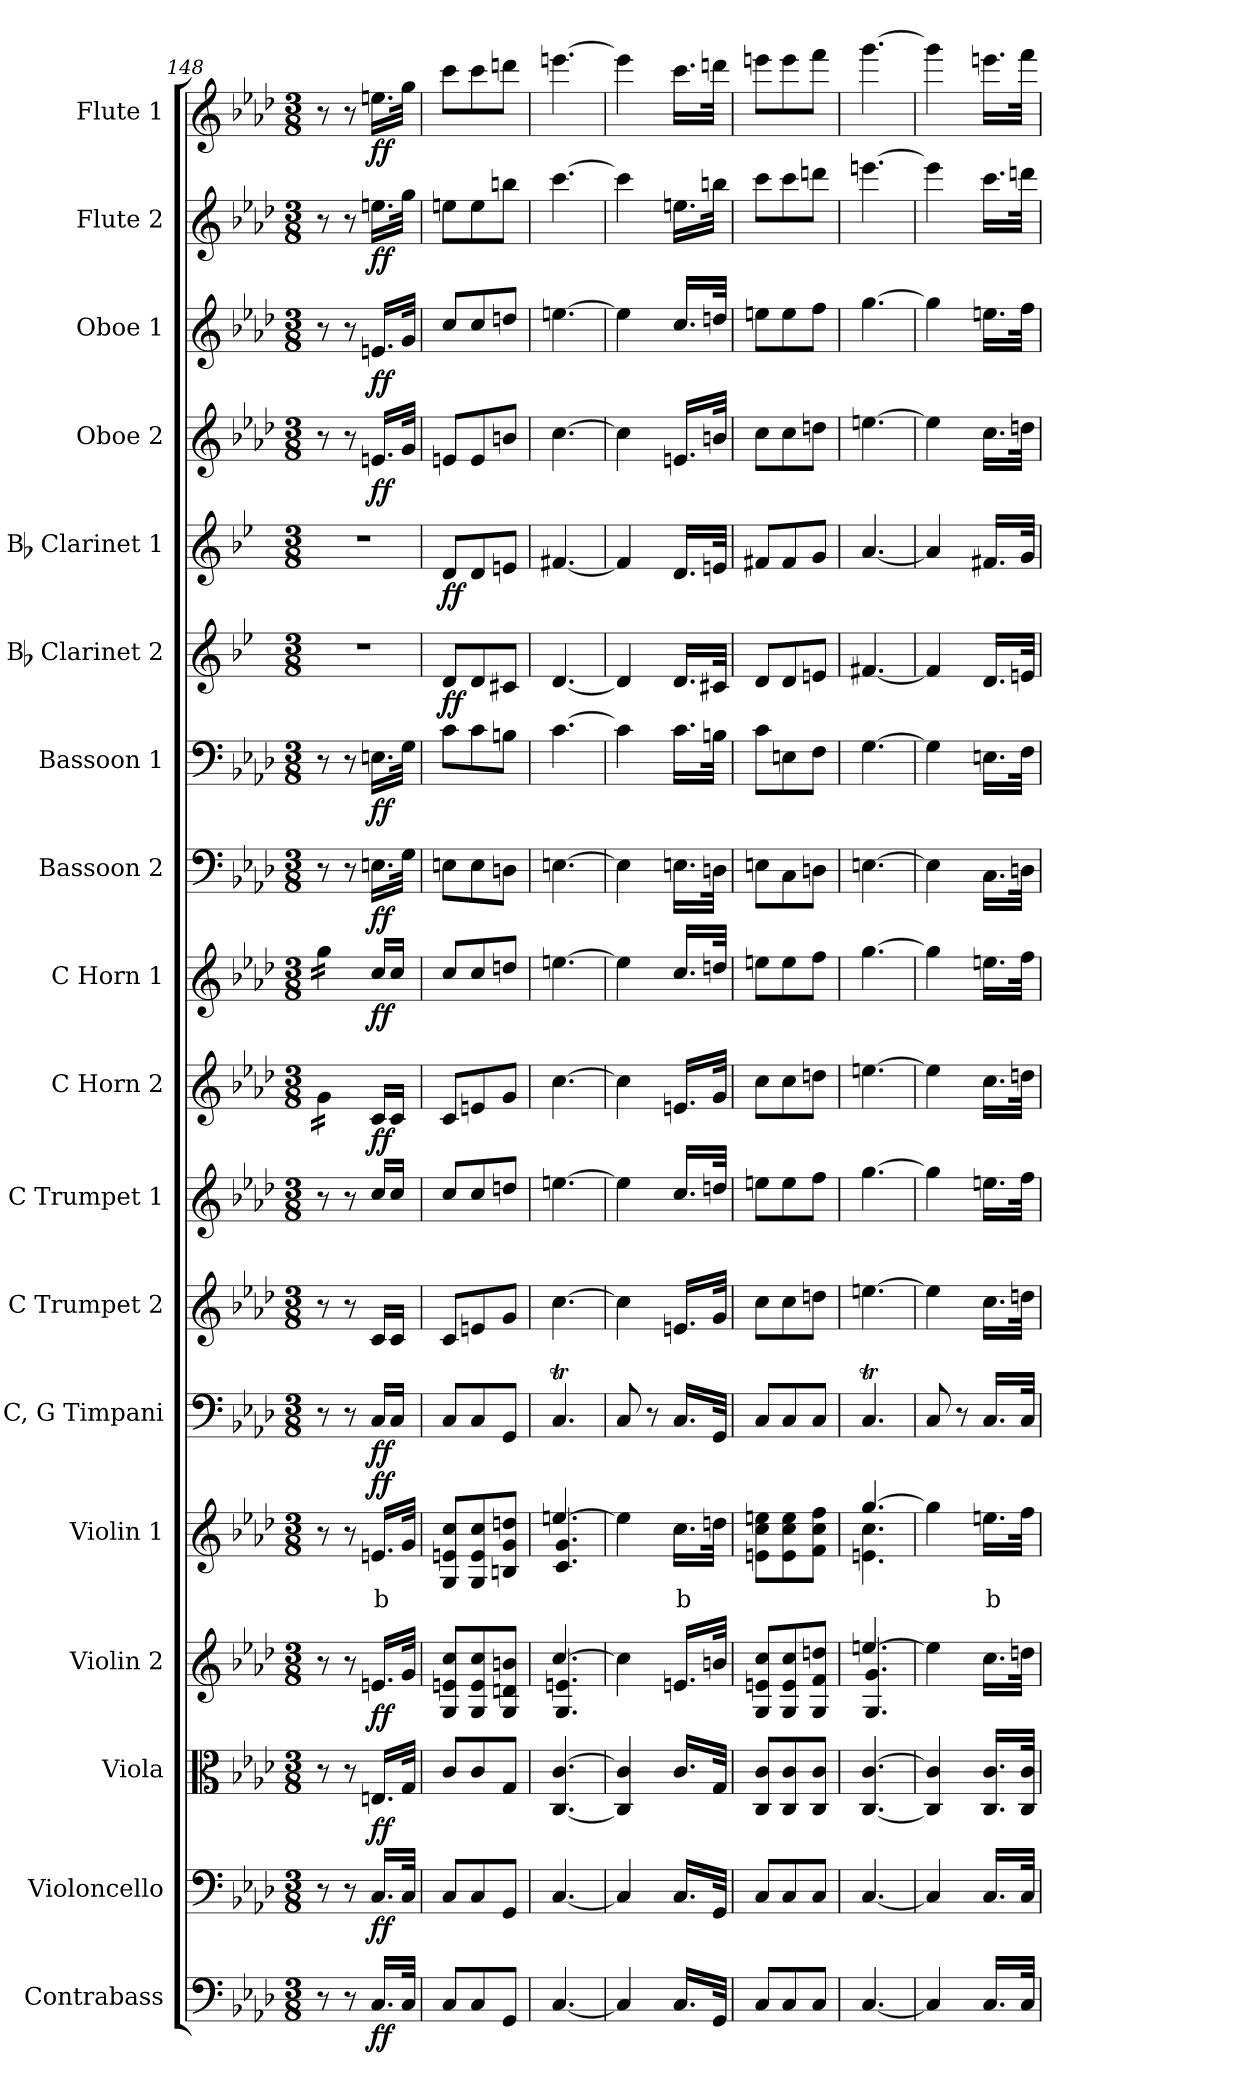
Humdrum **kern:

**kern	**dynam	**kern	**dynam	**kern	**dynam	**kern	**dynam	**kern	**text	**dynam	**kern	**dynam	**kern	**kern	**kern	**dynam	**kern	**dynam	**kern	**dynam	**kern	**dynam	**kern	**dynam	**kern	**dynam	**kern	**dynam	**kern	**dynam	**kern	**dynam	**kern	**dynam
*part18	*part18	*part17	*part17	*part16	*part16	*part15	*part15	*part14	*part14	*part14	*part13	*part13	*part12	*part11	*part10	*part10	*part9	*part9	*part8	*part8	*part7	*part7	*part6	*part6	*part5	*part5	*part4	*part4	*part3	*part3	*part2	*part2	*part1	*part1
*staff18	*staff18	*staff17	*staff17	*staff16	*staff16	*staff15	*staff15	*staff14	*staff14	*staff14	*staff13	*staff13	*staff12	*staff11	*staff10	*staff10	*staff9	*staff9	*staff8	*staff8	*staff7	*staff7	*staff6	*staff6	*staff5	*staff5	*staff4	*staff4	*staff3	*staff3	*staff2	*staff2	*staff1	*staff1
*I"Contrabass	*	*I"Violoncello	*	*I"Viola	*	*I"Violin 2	*	*I"Violin 1	*	*	*I"C, G Timpani	*	*I"C Trumpet 2	*I"C Trumpet 1	*I"C Horn 2	*	*I"C Horn 1	*	*I"Bassoon 2	*	*I"Bassoon 1	*	*I"Bb Clarinet 2	*	*I"Bb Clarinet 1	*	*I"Oboe 2	*	*I"Oboe 1	*	*I"Flute 2	*	*I"Flute 1	*
*I'Cb	*	*I'Vc	*	*I'Vla	*	*I'Vln 2	*	*I'Vln 1	*	*	*I'Timp	*	*I'Tpt 2	*I'Tpt 1	*I'Hn 2	*	*I'Hn 1	*	*I'Bsn 2	*	*I'Bsn 1	*	*I'Cl 2	*	*I'Cl 1	*	*I'Ob 2	*	*I'Ob 1	*	*I'Fl 2	*	*I'Fl 1	*
*clefF4	*	*clefF4	*	*clefC3	*	*clefG2	*	*clefG2	*	*	*clefF4	*	*clefG2	*clefG2	*clefG2	*	*clefG2	*	*clefF4	*	*clefF4	*	*clefG2	*	*clefG2	*	*clefG2	*	*clefG2	*	*clefG2	*	*clefG2	*
*ITrd7c12	*	*	*	*	*	*	*	*	*	*	*	*	*	*	*ITrd7c12	*	*ITrd7c12	*	*	*	*	*	*ITrd1c2	*	*ITrd1c2	*	*	*	*	*	*	*	*	*
*k[b-e-a-d-]	*	*k[b-e-a-d-]	*	*k[b-e-a-d-]	*	*k[b-e-a-d-]	*	*k[b-e-a-d-]	*	*	*k[b-e-a-d-]	*	*k[b-e-a-d-]	*k[b-e-a-d-]	*k[b-e-a-d-]	*	*k[b-e-a-d-]	*	*k[b-e-a-d-]	*	*k[b-e-a-d-]	*	*k[b-e-a-d-]	*	*k[b-e-a-d-]	*	*k[b-e-a-d-]	*	*k[b-e-a-d-]	*	*k[b-e-a-d-]	*	*k[b-e-a-d-]	*
*M3/8	*	*M3/8	*	*M3/8	*	*M3/8	*	*M3/8	*	*	*M3/8	*	*M3/8	*M3/8	*M3/8	*	*M3/8	*	*M3/8	*	*M3/8	*	*M3/8	*	*M3/8	*	*M3/8	*	*M3/8	*	*M3/8	*	*M3/8	*
=148	=148	=148	=148	=148	=148	=148	=148	=148	=148	=148	=148	=148	=148	=148	=148	=148	=148	=148	=148	=148	=148	=148	=148	=148	=148	=148	=148	=148	=148	=148	=148	=148	=148	=148
*	*	*	*	*	*	*	*	*	*	*	*	*	*	*	*tremolo	*	*	*	*	*	*	*	*	*	*	*	*	*	*	*	*	*	*	*
*	*	*	*	*	*	*	*	*	*	*	*	*	*	*	*	*	*tremolo	*	*	*	*	*	*	*	*	*	*	*	*	*	*	*	*	*
8r	.	8r	.	8r	.	8r	.	8r	.	.	8r	.	8r	8r	16G\LL	.	16g\LL	.	8r	.	8r	.	4.r	.	4.r	.	8r	.	8r	.	8r	.	8r	.
.	.	.	.	.	.	.	.	.	.	.	.	.	.	.	16G\	.	16g\	.	.	.	.	.	.	.	.	.	.	.	.	.	.	.	.	.
8r	.	8r	.	8r	.	8r	.	8r	.	.	8r	.	8r	8r	16G\	.	16g\	.	8r	.	8r	.	.	.	.	.	8r	.	8r	.	8r	.	8r	.
.	.	.	.	.	.	.	.	.	.	.	.	.	.	.	16G\JJ	.	16g\JJ	.	.	.	.	.	.	.	.	.	.	.	.	.	.	.	.	.
*	*	*	*	*	*	*	*	*	*	*	*	*	*	*	*	*	*Xtremolo	*	*	*	*	*	*	*	*	*	*	*	*	*	*	*	*	*
*	*	*	*	*	*	*	*	*	*	*	*	*	*	*	*Xtremolo	*	*	*	*	*	*	*	*	*	*	*	*	*	*	*	*	*	*	*
!	!LO:DY:b	!	!LO:DY:b	!	!LO:DY:b	!	!LO:DY:b	!	!LO:LY:b:color=#FF0000	!LO:DY:b	!	!LO:DY:b	!	!	!	!LO:DY:b	!	!LO:DY:b	!	!LO:DY:b	!	!LO:DY:b	!	!	!	!	!	!LO:DY:b	!	!LO:DY:b	!	!LO:DY:b	!	!LO:DY:b
16.CC/LL	ff	16.C/LL	ff	16.En/LL	ff	16.en/LL	ff	16.en/LL	b	ff	16C/LL	ff	16c/LL	16cc/LL	16C/LL	ff	16c/LL	ff	16.En\LL	ff	16.En\LL	ff	.	.	.	.	16.en/LL	ff	16.en/LL	ff	16.een\LL	ff	16.een\LL	ff
.	.	.	.	.	.	.	.	.	.	.	16C/JJ	.	16c/JJ	16cc/JJ	16C/JJ	.	16c/JJ	.	.	.	.	.	.	.	.	.	.	.	.	.	.	.	.	.
32CC/JJk	.	32C/JJk	.	32G/JJk	.	32g/JJk	.	32g/JJk	.	.	.	.	.	.	.	.	.	.	32G\JJk	.	32G\JJk	.	.	.	.	.	32g/JJk	.	32g/JJk	.	32gg\JJk	.	32gg\JJk	.
=149	=149	=149	=149	=149	=149	=149	=149	=149	=149	=149	=149	=149	=149	=149	=149	=149	=149	=149	=149	=149	=149	=149	=149	=149	=149	=149	=149	=149	=149	=149	=149	=149	=149	=149
!	!	!	!	!	!	!	!	!	!	!	!	!	!	!	!	!	!	!	!	!	!	!	!	!LO:DY:b	!	!LO:DY:b	!	!	!	!	!	!	!	!
8CC/L	.	8C/L	.	8c/L	.	8G/ 8en/ 8cc/L	.	8G/ 8en/ 8cc/L	.	.	8C/L	.	8c/L	8cc/L	8C/L	.	8c/L	.	8En\L	.	8c\L	.	8c/L	ff	8c/L	ff	8en/L	.	8cc/L	.	8een\L	.	8ccc\L	.
8CC/	.	8C/	.	8c/	.	8G/ 8e/ 8cc/	.	8G/ 8e/ 8cc/	.	.	8C/	.	8en/	8cc/	8En/	.	8c/	.	8E\	.	8c\	.	8c/	.	8c/	.	8e/	.	8cc/	.	8ee\	.	8ccc\	.
8GGG/J	.	8GG/J	.	8G/J	.	8G/ 8dn/ 8bn/J	.	8Bn/ 8g/ 8ddn/J	.	.	8GG/J	.	8g/J	8ddn/J	8G/J	.	8dn/J	.	8Dn\J	.	8Bn\J	.	8Bn/J	.	8dn/J	.	8bn/J	.	8ddn/J	.	8bbn\J	.	8dddn\J	.
=150	=150	=150	=150	=150	=150	=150	=150	=150	=150	=150	=150	=150	=150	=150	=150	=150	=150	=150	=150	=150	=150	=150	=150	=150	=150	=150	=150	=150	=150	=150	=150	=150	=150	=150
*	*	*	*	*	*	*^	*	*^	*	*	*	*	*	*	*	*	*	*	*	*	*	*	*	*	*	*	*	*	*	*	*	*	*	*
[4.CC/	.	[4.C/	.	[4.C/ [4.c/	.	[4.cc/	4.G/ 4.en/	.	[4.een/	4.c/ 4.g/	.	.	4.Ct/	.	[4.cc\	[4.een\	[4.c\	.	[4.en\	.	[4.En\	.	[4.c\	.	[4.c/	.	[4.en/	.	[4.cc\	.	[4.een\	.	[4.ccc\	.	[4.eeen\	.
=151	=151	=151	=151	=151	=151	=151	=151	=151	=151	=151	=151	=151	=151	=151	=151	=151	=151	=151	=151	=151	=151	=151	=151	=151	=151	=151	=151	=151	=151	=151	=151	=151	=151	=151	=151	=151
4CC/]	.	4C/]	.	4C/] 4c/]	.	4cc\]	4.ryy	.	4ee\]	4.ryy	.	.	8C/	.	4cc\]	4ee\]	4c\]	.	4e\]	.	4E\]	.	4c\]	.	4c/]	.	4e/]	.	4cc\]	.	4ee\]	.	4ccc\]	.	4eee\]	.
.	.	.	.	.	.	.	.	.	.	.	.	.	8r	.	.	.	.	.	.	.	.	.	.	.	.	.	.	.	.	.	.	.	.	.	.	.
!	!	!	!	!	!	!	!	!	!	!	!LO:LY:b:color=#FF0000	!	!	!	!	!	!	!	!	!	!	!	!	!	!	!	!	!	!	!	!	!	!	!	!	!
16.CC/LL	.	16.C/LL	.	16.c/LL	.	16.en/LL	.	.	16.cc\LL	.	b	.	16.C/LL	.	16.en/LL	16.cc/LL	16.En/LL	.	16.c/LL	.	16.En\LL	.	16.c\LL	.	16.c/LL	.	16.c/LL	.	16.en/LL	.	16.cc/LL	.	16.een\LL	.	16.ccc\LL	.
32GGG/JJk	.	32GG/JJk	.	32G/JJk	.	32bn/JJk	.	.	32ddn\JJk	.	.	.	32GG/JJk	.	32g/JJk	32ddn/JJk	32G/JJk	.	32dn/JJk	.	32Dn\JJk	.	32Bn\JJk	.	32Bn/JJk	.	32dn/JJk	.	32bn/JJk	.	32ddn/JJk	.	32bbn\JJk	.	32dddn\JJk	.
*	*	*	*	*	*	*v	*v	*	*	*	*	*	*	*	*	*	*	*	*	*	*	*	*	*	*	*	*	*	*	*	*	*	*	*	*	*
*	*	*	*	*	*	*	*	*v	*v	*	*	*	*	*	*	*	*	*	*	*	*	*	*	*	*	*	*	*	*	*	*	*	*	*	*
!!LO:PB:g=z
=152	=152	=152	=152	=152	=152	=152	=152	=152	=152	=152	=152	=152	=152	=152	=152	=152	=152	=152	=152	=152	=152	=152	=152	=152	=152	=152	=152	=152	=152	=152	=152	=152	=152	=152
8CC/L	.	8C/L	.	8C/ 8c/L	.	8G/ 8en/ 8cc/L	.	8en\ 8cc\ 8een\L	.	.	8C/L	.	8cc\L	8een\L	8c\L	.	8en\L	.	8En\L	.	8c\L	.	8c/L	.	8en/L	.	8cc\L	.	8een\L	.	8ccc\L	.	8eeen\L	.
8CC/	.	8C/	.	8C/ 8c/	.	8G/ 8e/ 8cc/	.	8e\ 8cc\ 8ee\	.	.	8C/	.	8cc\	8ee\	8c\	.	8e\	.	8C\	.	8En\	.	8c/	.	8e/	.	8cc\	.	8ee\	.	8ccc\	.	8eee\	.
8CC/J	.	8C/J	.	8C/ 8c/J	.	8G/ 8f/ 8ddn/J	.	8f\ 8cc\ 8ff\J	.	.	8C/J	.	8ddn\J	8ff\J	8dn\J	.	8f\J	.	8Dn\J	.	8F\J	.	8dn/J	.	8f/J	.	8ddn\J	.	8ff\J	.	8dddn\J	.	8fff\J	.
=153	=153	=153	=153	=153	=153	=153	=153	=153	=153	=153	=153	=153	=153	=153	=153	=153	=153	=153	=153	=153	=153	=153	=153	=153	=153	=153	=153	=153	=153	=153	=153	=153	=153	=153
*	*	*	*	*	*	*^	*	*^	*	*	*	*	*	*	*	*	*	*	*	*	*	*	*	*	*	*	*	*	*	*	*	*	*	*
[4.CC/	.	[4.C/	.	[4.C/ [4.c/	.	[4.een/	4.G/ 4.g/	.	[4.gg/	4.en\ 4.cc\	.	.	4.Ct/	.	[4.een\	[4.gg\	[4.en\	.	[4.g\	.	[4.En\	.	[4.G\	.	[4.en/	.	[4.g/	.	[4.een\	.	[4.gg\	.	[4.eeen\	.	[4.ggg\	.
=154	=154	=154	=154	=154	=154	=154	=154	=154	=154	=154	=154	=154	=154	=154	=154	=154	=154	=154	=154	=154	=154	=154	=154	=154	=154	=154	=154	=154	=154	=154	=154	=154	=154	=154	=154	=154
4CC/]	.	4C/]	.	4C/] 4c/]	.	4ee\]	4.ryy	.	4gg\]	4.ryy	.	.	8C/	.	4ee\]	4gg\]	4e\]	.	4g\]	.	4E\]	.	4G\]	.	4e/]	.	4g/]	.	4ee\]	.	4gg\]	.	4eee\]	.	4ggg\]	.
.	.	.	.	.	.	.	.	.	.	.	.	.	8r	.	.	.	.	.	.	.	.	.	.	.	.	.	.	.	.	.	.	.	.	.	.	.
!	!	!	!	!	!	!	!	!	!	!	!LO:LY:b:color=#FF0000	!	!	!	!	!	!	!	!	!	!	!	!	!	!	!	!	!	!	!	!	!	!	!	!	!
16.CC/LL	.	16.C/LL	.	16.C/ 16.c/LL	.	16.cc\LL	.	.	16.een\LL	.	b	.	16.C/LL	.	16.cc\LL	16.een\LL	16.c\LL	.	16.en\LL	.	16.C\LL	.	16.En\LL	.	16.c/LL	.	16.en/LL	.	16.cc\LL	.	16.een\LL	.	16.ccc\LL	.	16.eeen\LL	.
32CC/JJk	.	32C/JJk	.	32C/ 32c/JJk	.	32ddn\JJk	.	.	32ff\JJk	.	.	.	32C/JJk	.	32ddn\JJk	32ff\JJk	32dn\JJk	.	32f\JJk	.	32Dn\JJk	.	32F\JJk	.	32dn/JJk	.	32f/JJk	.	32ddn\JJk	.	32ff\JJk	.	32dddn\JJk	.	32fff\JJk	.
*	*	*	*	*	*	*v	*v	*	*	*	*	*	*	*	*	*	*	*	*	*	*	*	*	*	*	*	*	*	*	*	*	*	*	*	*	*
*	*	*	*	*	*	*	*	*v	*v	*	*	*	*	*	*	*	*	*	*	*	*	*	*	*	*	*	*	*	*	*	*	*	*	*	*
=	=	=	=	=	=	=	=	=	=	=	=	=	=	=	=	=	=	=	=	=	=	=	=	=	=	=	=	=	=	=	=	=	=	=
*-	*-	*-	*-	*-	*-	*-	*-	*-	*-	*-	*-	*-	*-	*-	*-	*-	*-	*-	*-	*-	*-	*-	*-	*-	*-	*-	*-	*-	*-	*-	*-	*-	*-	*-
